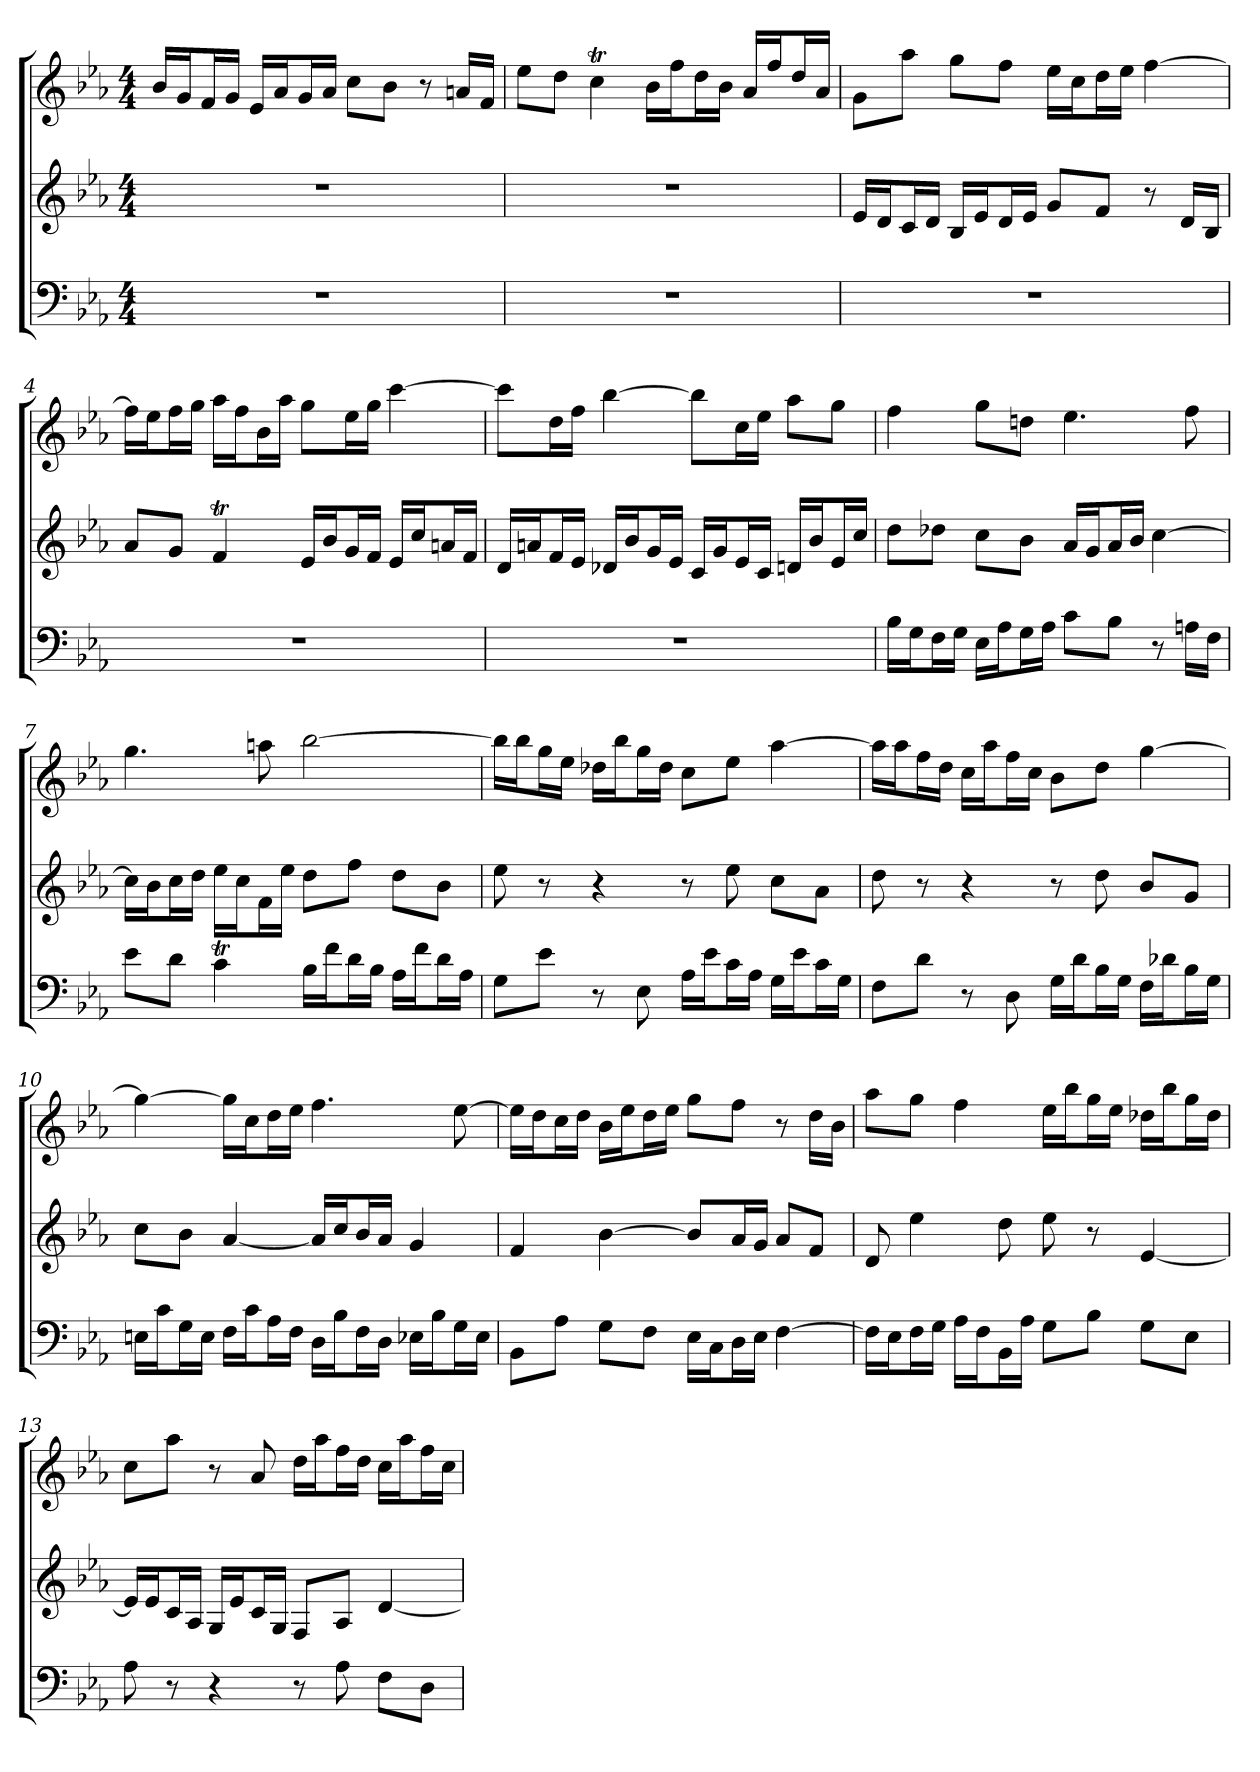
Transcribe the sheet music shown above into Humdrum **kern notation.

**kern	**kern	**kern
*part3	*part2	*part1
*staff3	*staff2	*staff1
*clefF4	*clefG2	*clefG2
*k[b-e-a-]	*k[b-e-a-]	*k[b-e-a-]
*E-:	*E-:	*E-:
*M4/4	*M4/4	*M4/4
=1	=1	=1
1r	1r	16b-/LL
.	.	16g/J
.	.	16f/L
.	.	16g/JJ
.	.	16e-/LL
.	.	16a-/J
.	.	16g/L
.	.	16a-/JJ
.	.	8cc\L
.	.	8b-\J
.	.	8r
.	.	16an/LL
.	.	16f/JJ
=2	=2	=2
1r	1r	8ee-\L
.	.	8dd\J
.	.	4ccT
.	.	16b-\LL
.	.	16ff\J
.	.	16dd\L
.	.	16b-\JJ
.	.	16a-/LL
.	.	16ff/J
.	.	16dd/L
.	.	16a-/JJ
=3	=3	=3
1r	16e-/LL	8g\L
.	16d/J	.
.	16c/L	8aa-\J
.	16d/JJ	.
.	16B-/LL	8gg\L
.	16e-/J	.
.	16d/L	8ff\J
.	16e-/JJ	.
.	8g/L	16ee-\LL
.	.	16cc\J
.	8f/J	16dd\L
.	.	16ee-\JJ
.	8r	[4ff
.	16d/LL	.
.	16B-/JJ	.
=4	=4	=4
1r	8a-/L	16ff\LL]
.	.	16ee-\J
.	8g/J	16ff\L
.	.	16gg\JJ
.	4fT	16aa-\LL
.	.	16ff\J
.	.	16b-\L
.	.	16aa-\JJ
.	16e-/LL	8gg\L
.	16b-/J	.
.	16g/L	16ee-\L
.	16f/JJ	16gg\JJ
.	16e-/LL	[4ccc
.	16cc/J	.
.	16an/L	.
.	16f/JJ	.
=5	=5	=5
1r	16d/LL	8ccc\L]
.	16an/J	.
.	16f/L	16dd\L
.	16e-/JJ	16ff\JJ
.	16d-X/LL	[4bb-
.	16b-/J	.
.	16g/L	.
.	16e-/JJ	.
.	16c/LL	8bb-\L]
.	16g/J	.
.	16e-/L	16cc\L
.	16c/JJ	16ee-\JJ
.	16dn/LL	8aa-\L
.	16b-/J	.
.	16e-/L	8gg\J
.	16cc/JJ	.
=6	=6	=6
16B-\LL	8dd\L	4ff
16G\J	.	.
16F\L	8dd-X\J	.
16G\JJ	.	.
16E-\LL	8cc\L	8gg\L
16A-\J	.	.
16G\L	8b-\J	8ddn\J
16A-\JJ	.	.
8c\L	16a-/LL	4.ee-
.	16g/J	.
8B-\J	16a-/L	.
.	16b-/JJ	.
8r	[4cc	.
16An\LL	.	8ff
16F\JJ	.	.
=7	=7	=7
8e-\L	16cc\LL]	4.gg
.	16b-\J	.
8d\J	16cc\L	.
.	16dd\JJ	.
4cT	16ee-\LL	.
.	16cc\J	.
.	16f\L	8aan
.	16ee-\JJ	.
16B-\LL	8dd\L	[2bb-
16f\J	.	.
16d\L	8ff\J	.
16B-\JJ	.	.
16A-\LL	8dd\L	.
16f\J	.	.
16d\L	8b-\J	.
16A-\JJ	.	.
=8	=8	=8
8G\L	8ee-	16bb-\LL]
.	.	16bb-\J
8e-\J	8r	16gg\L
.	.	16ee-\JJ
8r	4r	16dd-X\LL
.	.	16bb-\J
8E-	.	16gg\L
.	.	16dd-\JJ
16A-\LL	8r	8cc\L
16e-\J	.	.
16c\L	8ee-	8ee-\J
16A-\JJ	.	.
16G\LL	8cc\L	[4aa-
16e-\J	.	.
16c\L	8a-\J	.
16G\JJ	.	.
=9	=9	=9
8F\L	8dd	16aa-\LL]
.	.	16aa-\J
8d\J	8r	16ff\L
.	.	16dd\JJ
8r	4r	16cc\LL
.	.	16aa-\J
8D	.	16ff\L
.	.	16cc\JJ
16G\LL	8r	8b-\L
16d\J	.	.
16B-\L	8dd	8dd\J
16G\JJ	.	.
16F\LL	8b-/L	[4gg
16d-X\J	.	.
16B-\L	8g/J	.
16G\JJ	.	.
=10	=10	=10
16En\LL	8cc\L	4gg_
16c\J	.	.
16G\L	8b-\J	.
16E\JJ	.	.
16F\LL	[4a-	16gg\LL]
16c\J	.	16cc\J
16A-\L	.	16dd\L
16F\JJ	.	16ee-\JJ
16D\LL	16a-/LL]	4.ff
16B-\J	16cc/J	.
16F\L	16b-/L	.
16D\JJ	16a-/JJ	.
16E-X\LL	4g	.
16B-\J	.	.
16G\L	.	[8ee-
16E-\JJ	.	.
=11	=11	=11
8BB-\L	4f	16ee-\LL]
.	.	16dd\J
8A-\J	.	16cc\L
.	.	16dd\JJ
8G\L	[4b-	16b-\LL
.	.	16ee-\J
8F\J	.	16dd\L
.	.	16ee-\JJ
16E-\LL	8b-/L]	8gg\L
16C\J	.	.
16D\L	16a-/L	8ff\J
16E-\JJ	16g/JJ	.
[4F	8a-/L	8r
.	8f/J	16dd\LL
.	.	16b-\JJ
=12	=12	=12
16F\LL]	8d	8aa-\L
16E-\J	.	.
16F\L	4ee-	8gg\J
16G\JJ	.	.
16A-\LL	.	4ff
16F\J	.	.
16BB-\L	8dd	.
16A-\JJ	.	.
8G\L	8ee-	16ee-\LL
.	.	16bb-\J
8B-\J	8r	16gg\L
.	.	16ee-\JJ
8G\L	[4e-	16dd-X\LL
.	.	16bb-\J
8E-\J	.	16gg\L
.	.	16dd-\JJ
=13	=13	=13
8A-	16e-/LL]	8cc\L
.	16e-/J	.
8r	16c/L	8aa-\J
.	16A-/JJ	.
4r	16G/LL	8r
.	16e-/J	.
.	16c/L	8a-
.	16G/JJ	.
8r	8F/L	16dd\LL
.	.	16aa-\J
8A-	8A-/J	16ff\L
.	.	16dd\JJ
8F\L	[4d	16cc\LL
.	.	16aa-\J
8D\J	.	16ff\L
.	.	16cc\JJ
=	=	=
*-	*-	*-
